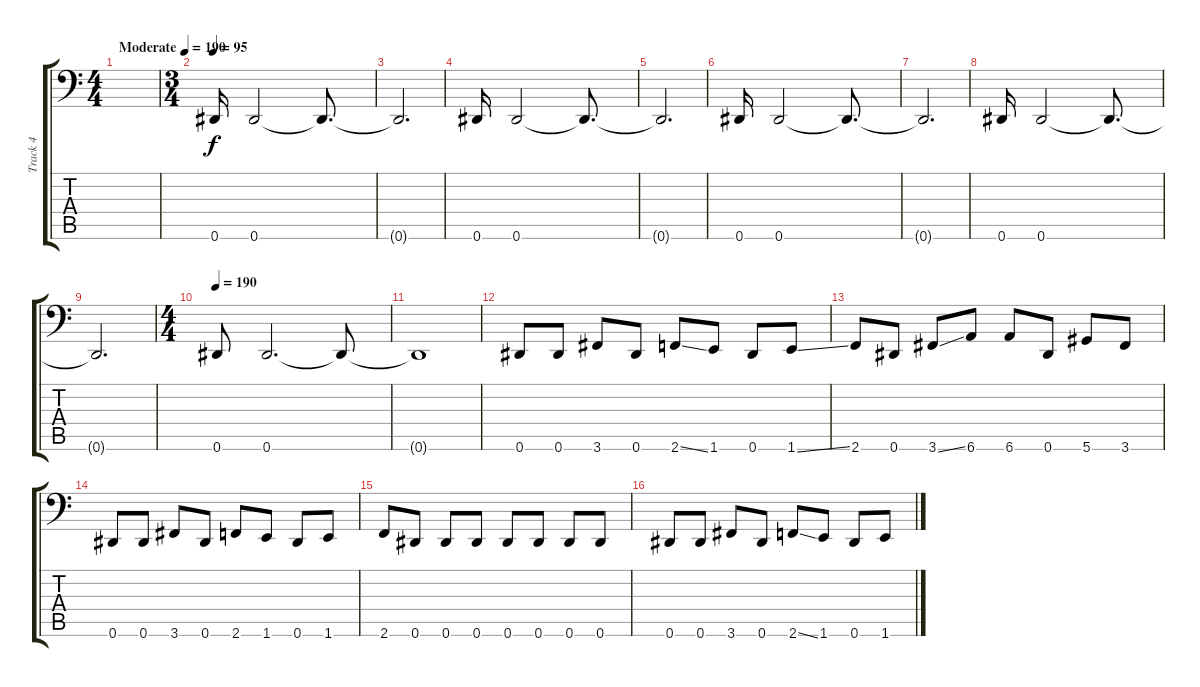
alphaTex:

\track ("Track 4" "Track 4") {instrument electricbassfinger}
\staff {score tabs}
\tuning (E3 B2 Gb2 Db2 Ab1 Eb1) {hide}
\ts (4 4)
\tempo (190 "Moderate")
\tempo 95
\tempo (190 "Moderate")
\clef f4
\ks c
|
\ts (3 4)
\tempo 95
0.6.16 0.6.2 0.6{t}.8{d} |
0.6{t}.2{d} |
0.6.16 0.6.2 0.6{t}.8{d} |
0.6{t}.2{d} |
0.6.16 0.6.2 0.6{t}.8{d} |
0.6{t}.2{d} |
0.6.16 0.6.2 0.6{t}.8{d} |
0.6{t}.2{d} |
\ts (4 4)
\tempo 190
0.6.8 0.6.2{d} 0.6{t}.8 |
0.6{t}.1 |
0.6.8 0.6.8 3.6.8 0.6.8 2.6{ss}.8 1.6.8 0.6.8 1.6{ss}.8 |
2.6.8 0.6.8 3.6{ss}.8 6.6.8 6.6.8 0.6.8 5.6.8 3.6.8 |
0.6.8 0.6.8 3.6.8 0.6.8 2.6.8 1.6.8 0.6.8 1.6.8 |
2.6.8 0.6.8 0.6.8 0.6.8 0.6.8 0.6.8 0.6.8 0.6.8 |
0.6.8 0.6.8 3.6.8 0.6.8 2.6{ss}.8 1.6.8 0.6.8 1.6{ss}.8
